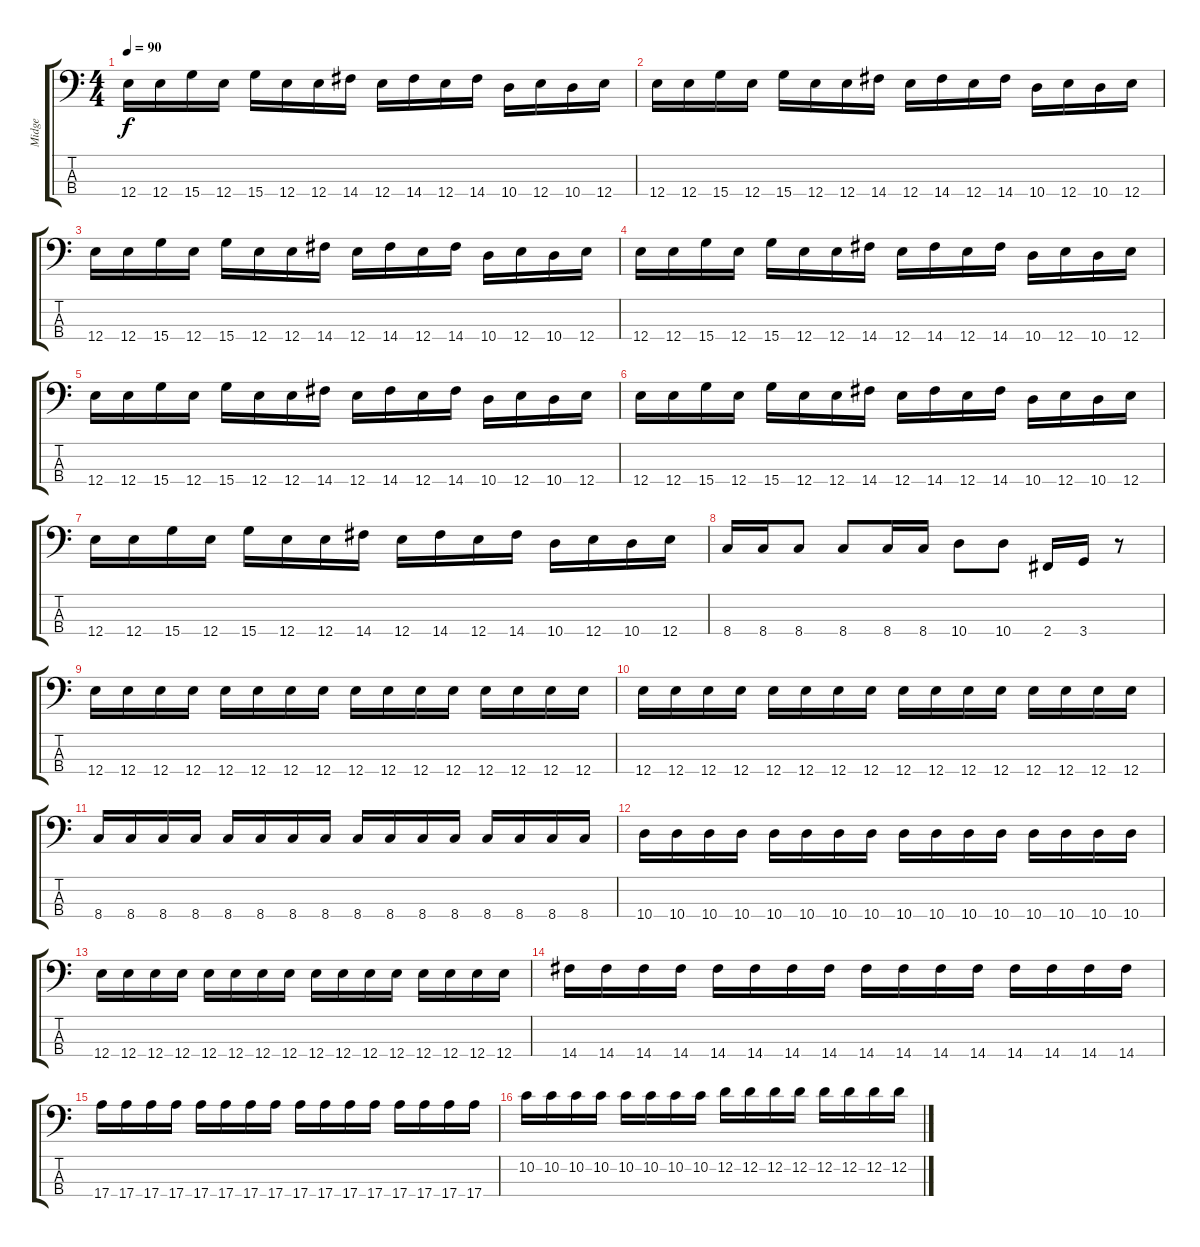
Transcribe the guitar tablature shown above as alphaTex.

\track ("Midge" "Midge") {instrument electricbassfinger}
\staff {score tabs}
\tuning (G2 D2 A1 E1) {hide}
\ts (4 4)
\tempo 90
\clef f4
\ks c
12.4.16{dy f} 12.4.16 15.4.16 12.4.16 15.4.16 12.4.16 12.4.16 14.4.16 12.4.16 14.4.16 12.4.16 14.4.16 10.4.16 12.4.16 10.4.16 12.4.16 |
12.4.16 12.4.16 15.4.16 12.4.16 15.4.16 12.4.16 12.4.16 14.4.16 12.4.16 14.4.16 12.4.16 14.4.16 10.4.16 12.4.16 10.4.16 12.4.16 |
12.4.16 12.4.16 15.4.16 12.4.16 15.4.16 12.4.16 12.4.16 14.4.16 12.4.16 14.4.16 12.4.16 14.4.16 10.4.16 12.4.16 10.4.16 12.4.16 |
12.4.16 12.4.16 15.4.16 12.4.16 15.4.16 12.4.16 12.4.16 14.4.16 12.4.16 14.4.16 12.4.16 14.4.16 10.4.16 12.4.16 10.4.16 12.4.16 |
12.4.16 12.4.16 15.4.16 12.4.16 15.4.16 12.4.16 12.4.16 14.4.16 12.4.16 14.4.16 12.4.16 14.4.16 10.4.16 12.4.16 10.4.16 12.4.16 |
12.4.16 12.4.16 15.4.16 12.4.16 15.4.16 12.4.16 12.4.16 14.4.16 12.4.16 14.4.16 12.4.16 14.4.16 10.4.16 12.4.16 10.4.16 12.4.16 |
12.4.16 12.4.16 15.4.16 12.4.16 15.4.16 12.4.16 12.4.16 14.4.16 12.4.16 14.4.16 12.4.16 14.4.16 10.4.16 12.4.16 10.4.16 12.4.16 |
8.4.16 8.4.16 8.4.8 8.4.8 8.4.16 8.4.16 10.4.8 10.4.8 2.4.16 3.4.16 r.8 |
12.4.16 12.4.16 12.4.16 12.4.16 12.4.16 12.4.16 12.4.16 12.4.16 12.4.16 12.4.16 12.4.16 12.4.16 12.4.16 12.4.16 12.4.16 12.4.16 |
12.4.16 12.4.16 12.4.16 12.4.16 12.4.16 12.4.16 12.4.16 12.4.16 12.4.16 12.4.16 12.4.16 12.4.16 12.4.16 12.4.16 12.4.16 12.4.16 |
8.4.16 8.4.16 8.4.16 8.4.16 8.4.16 8.4.16 8.4.16 8.4.16 8.4.16 8.4.16 8.4.16 8.4.16 8.4.16 8.4.16 8.4.16 8.4.16 |
10.4.16 10.4.16 10.4.16 10.4.16 10.4.16 10.4.16 10.4.16 10.4.16 10.4.16 10.4.16 10.4.16 10.4.16 10.4.16 10.4.16 10.4.16 10.4.16 |
12.4.16 12.4.16 12.4.16 12.4.16 12.4.16 12.4.16 12.4.16 12.4.16 12.4.16 12.4.16 12.4.16 12.4.16 12.4.16 12.4.16 12.4.16 12.4.16 |
14.4.16 14.4.16 14.4.16 14.4.16 14.4.16 14.4.16 14.4.16 14.4.16 14.4.16 14.4.16 14.4.16 14.4.16 14.4.16 14.4.16 14.4.16 14.4.16 |
17.4.16 17.4.16 17.4.16 17.4.16 17.4.16 17.4.16 17.4.16 17.4.16 17.4.16 17.4.16 17.4.16 17.4.16 17.4.16 17.4.16 17.4.16 17.4.16 |
10.2.16 10.2.16 10.2.16 10.2.16 10.2.16 10.2.16 10.2.16 10.2.16 12.2.16 12.2.16 12.2.16 12.2.16 12.2.16 12.2.16 12.2.16 12.2.16
